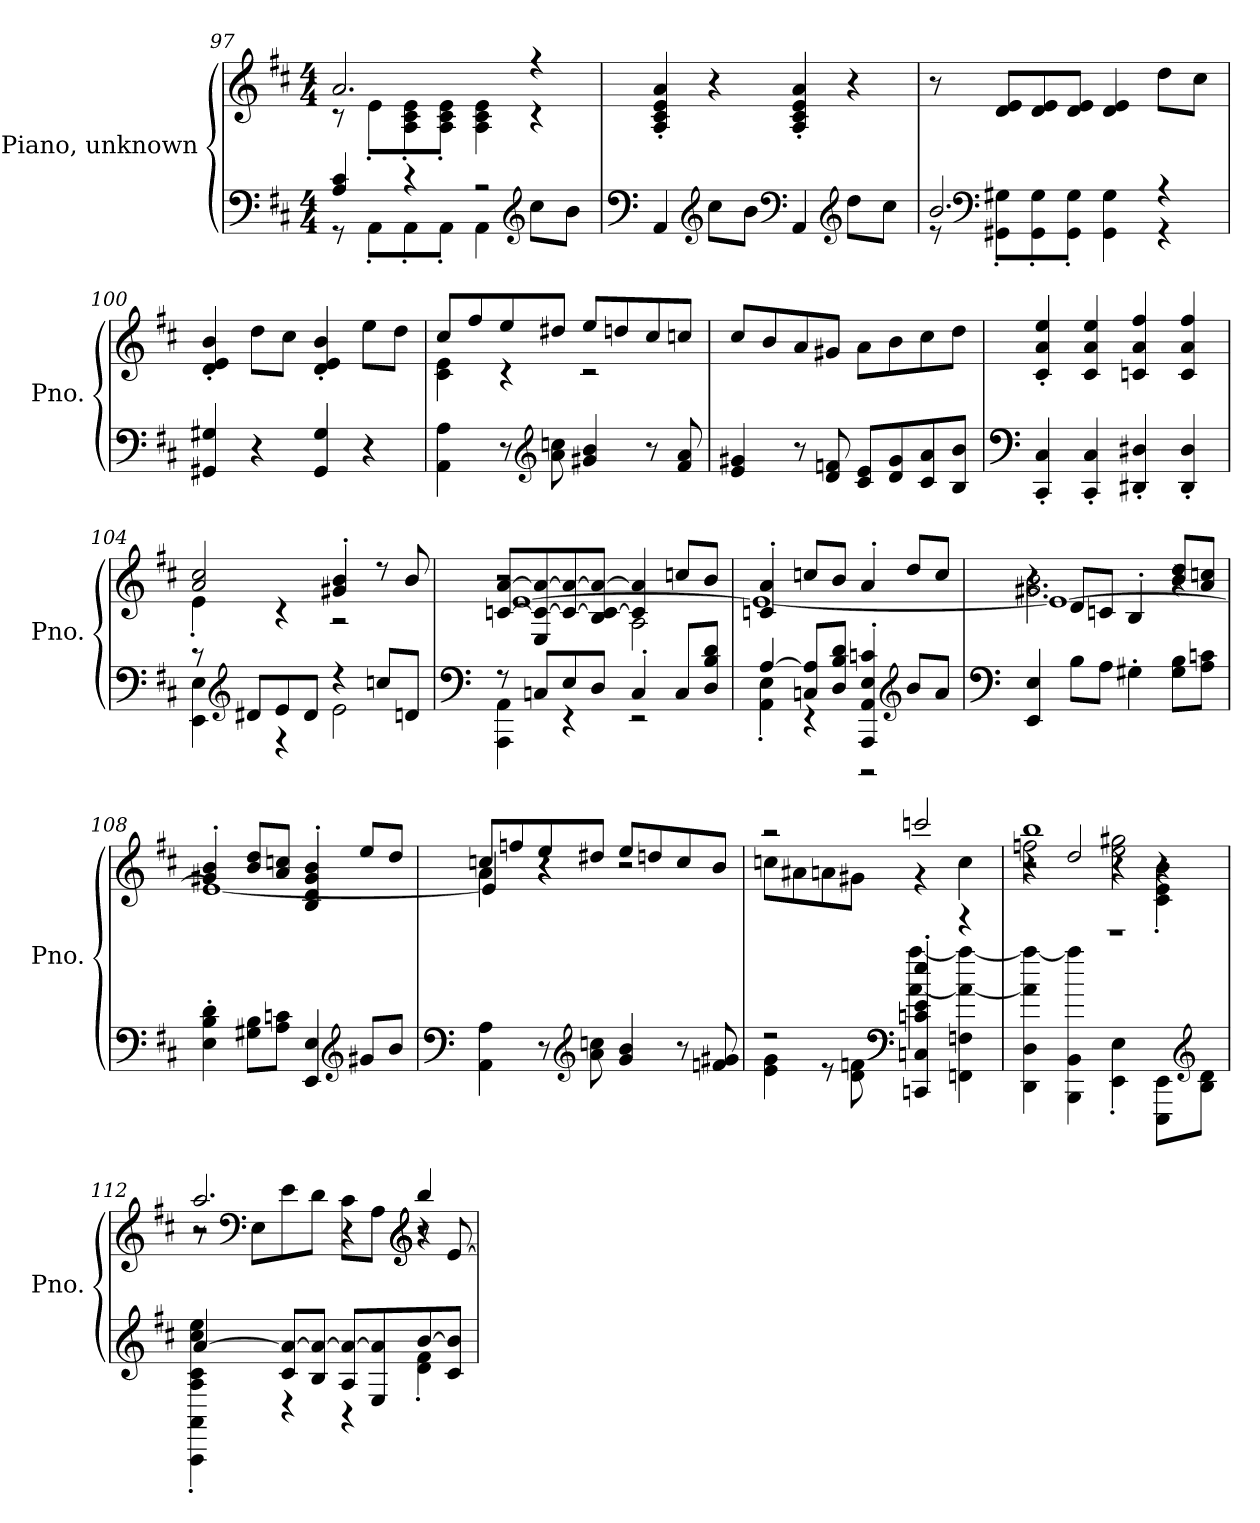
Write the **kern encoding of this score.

**kern	**kern
*part1	*part1
*staff2	*staff1
*I"Piano, unknown	*
*I'Pno.	*
*clefF4	*clefG2
*k[f#c#]	*k[f#c#]
*M4/4	*M4/4
=97	=97
*^	*^
4A/ 4c#/	8r	2.a/	8r
.	8AA'\L	.	8e'\L
4r	8AA'\	.	8A\' 8c#\' 8e\'
.	8AA'\J	.	8A\' 8c#\' 8e\'J
2r	4AA\	.	4A\ 4c#\ 4e\
*clefG2	*	*	*
.	8cc#\L	4r	4r
.	8b\J	.	.
*v	*v	*	*
*	*v	*v
=98	=98
*clefF4	*
4AA/	4A/' 4c#/' 4e/' 4a/'
*clefG2	*
8cc#\L	4r
8b\J	.
*clefF4	*
4AA/	4A/' 4c#/' 4e/' 4a/'
*clefG2	*
8dd\L	4r
8cc#\J	.
!!LO:LB:g=z
=99	=99
*^	*
2.b/	8r	8r
*clefF4	*	*
.	8GG#X\' 8G#X\'L	8d/ 8e/L
.	8GG#\' 8G#\'	8d/ 8e/
.	8GG#\' 8G#\'J	8d/ 8e/J
.	4GG#\ 4G#\	4d/ 4e/
4r	4r	8dd\L
.	.	8cc#\J
*v	*v	*
=100	=100
4GG#X/ 4G#X/	4d/' 4e/' 4b/'
4r	8dd\L
.	8cc#\J
4GG#/ 4G#/	4d/' 4e/' 4b/'
4r	8ee\L
.	8dd\J
=101	=101
*	*^
4AA\ 4A\	8cc#/L	4c#\ 4e\
.	8ff#/	.
8r	8ee/	4r
*clefG2	*	*
8a\ 8ccn\	8dd#X/J	.
4g#X/ 4b/	8ee/L	2r
.	8ddn/	.
8r	8cc#/	.
8f#/ 8a/	8ccn/J	.
*	*v	*v
=102	=102
4e/ 4g#X/	8cc#/L
.	8b/
8r	8a/
8d/ 8fn/	8g#X/J
8c#/ 8e/L	8a\L
8d/ 8g#/	8b\
8c#/ 8a/	8cc#\
8B/ 8b/J	8dd\J
!!LO:PB:g=z
=103	=103
*clefF4	*
4CC#/' 4C#/'	4c#/' 4a/' 4ee/'
4CC#/' 4C#/'	4c#/ 4a/ 4ee/
4DD#X/' 4D#X/'	4cn/ 4a/ 4ff#/
4DD#/' 4D#/'	4c/ 4a/ 4ff#/
=104	=104
*^	*^
8r	4EE\ 4E\	2a/ 2cc#/	4e'\
*clefG2	*	*	*
8d#X/L	.	.	.
8e/	4r	.	4r
8d#/J	.	.	.
4r	2e\	4g#X/' 4b/'	2r
8ccn/L	.	8r	.
8dn/J	.	8b/	.
*	*	*v	*v
=105	=105	=105
*clefF4	*	*
*	*	*^
*	*	*	*^
8r	4AAA\ 4AA\	[8cn/ [8a/L	2r	[1e
8Cn/L	.	8E/ 8c/_ 8a/_	.	.
8E/	4r	8c/_ 8a/_	.	.
8D/J	.	8B/ 8c/_ 8a/_J	.	.
4C'/	2r	4c/] 4a/]	2A\	.
8C/L	.	8ccn/L	.	.
8D/ 8B/ 8d/J	.	8b/J	.	.
*	*	*	*v	*v
=106	=106	=106	=106
[4A/	4AA\' 4E\'	4cn/' 4a/'	1e_
8Cn/ 8A/]L	4r	8ccn/L	.
8D/ 8B/ 8d/J	.	8b/J	.
4AAA/' 4AA/' 4E/' 4cn/'	2r	4a'/	.
*clefG2	*	*	*
8b/L	.	8dd/L	.
8a/J	.	8cc/J	.
*v	*v	*	*
*	*v	*v
!!LO:LB:g=z
=107	=107
*clefF4	*
*	*^
*	*	*^
4EE/ 4E/	4r	2.g#X\ 2.b\	1e_
8B\L	8d/L	.	.
8A\J	8cn/J	.	.
4G#X'\	4B'/	.	.
8G#\ 8B\L	8b/ 8dd/L	4r	.
8A\ 8cn\J	8a/ 8ccn/J	.	.
*	*	*v	*v
=108	=108	=108
4E\' 4B\' 4d\'	4g#X/' 4b/'	1e_
8G#X\ 8B\L	8b/ 8dd/L	.
8A\ 8cn\J	8a/ 8ccn/J	.
4EE/ 4E/	4B/' 4d/' 4g#/' 4b/'	.
*clefG2	*	*
8g#X/L	8ee/L	.
8b/J	8dd/J	.
*	*v	*v
=109	=109
*clefF4	*
*	*^
*	*	*^
4AA\ 4A\	8ccn/L	4a\	4e/]
.	8ffn/	.	.
8r	8ee/	4r	4r
*clefG2	*	*	*
8a\ 8ccn\	8dd#X/J	.	.
4g/ 4b/	8ee/L	2r	2r
.	8ddn/	.	.
8r	8cc/	.	.
8fn/ 8g#X/	8b/J	.	.
*	*	*v	*v
!!LO:LB:g=z
=110	=110	=110
*^	*	*
2r	4e\ 4g\	2r	8ccn\L
.	.	.	8a#X\
.	8r	.	8an\
.	8d\ 8fn\	.	8g#X\J
*clefF4	*	*	*
4CCn/' 4Cn/' 4cn/' 4e/' 4ee/'	[4a\ [4aa\	2cccn/	4r
4r	4FFn\ 4Fn\ 4a\_ 4aa\_	.	4cc\
=111	=111	=111	=111
*	*	*^	*^
1r	4DD\ 4D\ 4a\] 4aa\_	1bb	2r	4r	2ffn\
.	4BBB\ 4BB\ 4aa\]	.	.	2dd/	.
.	4EE\' 4E\'	.	2ee\ 2gg#X\	.	4r
.	8EEE\ 8EE\L	.	.	4r	4c#\' 4e\' 4b\'
*clefG2	*	*	*	*	*
.	8B\ 8d\J	.	.	.	.
*	*	*	*	*v	*v
=112	=112	=112	=112	=112
[4a/	4AAA\' 4AA\' 4A\' 4c#\' 4cc#\' 4ee\'	2.aa/	8r	2r
*	*	*clefF4	*	*
.	.	.	8E\L	.
8c#/ 8a/_L	4r	.	8e\	.
8B/ 8a/_J	.	.	8d\J	.
8A/ 8a/_L	4r	.	8c#\L	4r
8E/ 8a/]	.	.	8A\J	.
*	*	*clefG2	*	*
[8b/	4d\' 4f#\'	4bb/	4r	8r
8c#/ 8b/]J	.	.	.	[8e/
*v	*v	*	*	*
*	*v	*v	*v
=	=
*-	*-
